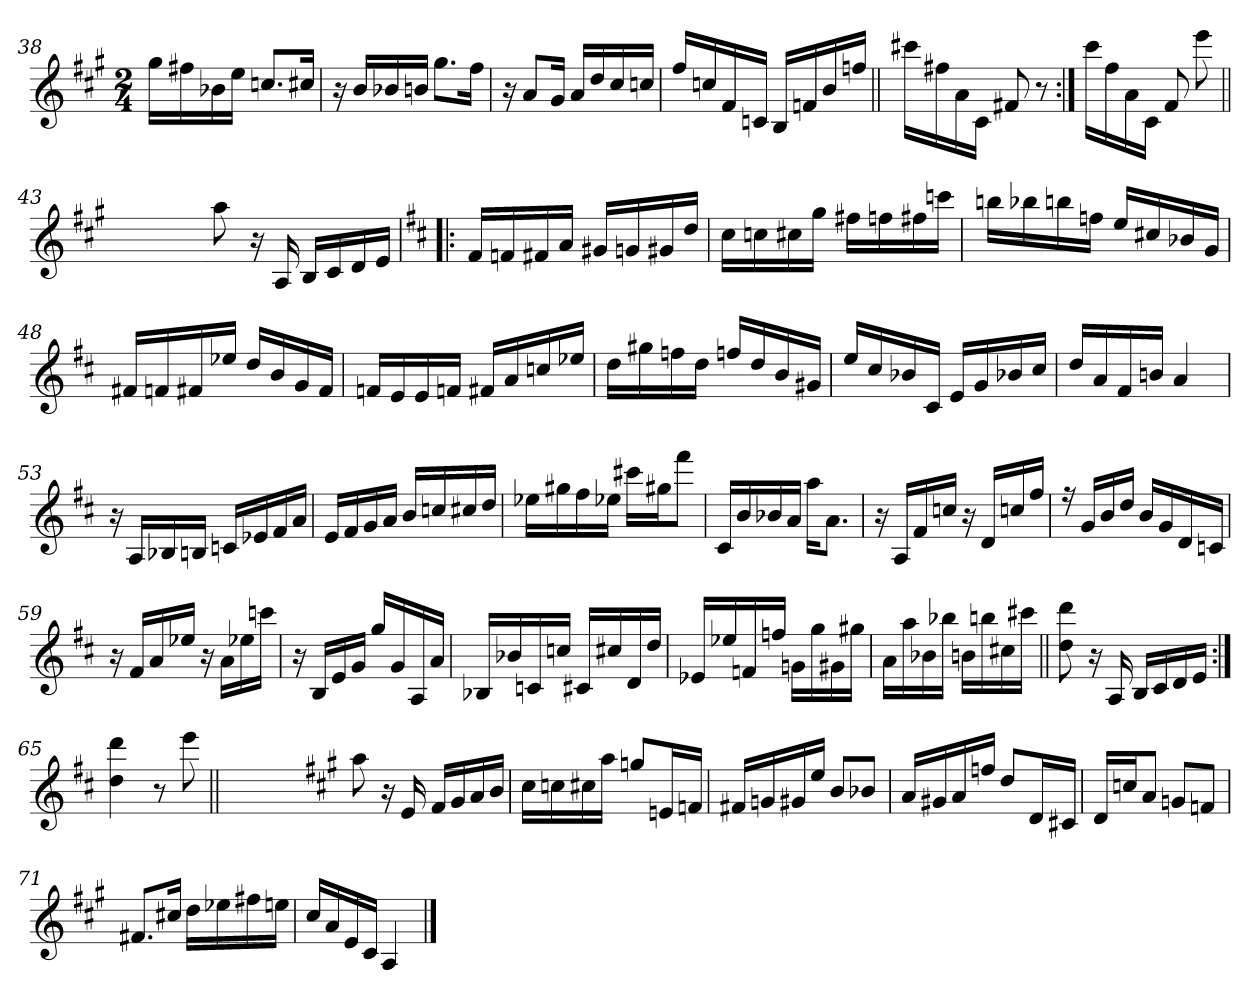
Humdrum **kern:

**kern
*part1
*staff1
*clefG2
*k[f#c#g#]
*A:
*M2/4
=38
16gg#\LL
16ff#X\
16b-X\
16ee\JJ
8.ccn/L
16cc#X/Jk
=39
16r
16b/LL
16b-X/
16bn/JJ
8.gg#\L
16ff#\Jk
=40
16r
8a/L
16g#/Jk
16a/LL
16dd/
16cc#/
16ccn/JJ
!!LO:PB:g=z
=41
16ff#/LL
16ccn/
16f#/
16cn/JJ
16B/LL
16fn/
16b/
16ffn/JJ
=42||
16ccc#X\LL
16ff#X\
16a\
16c#\JJ
8f#X/
8r
=43:|!
16ccc#\LL
16ff#\
16a\
16c#\JJ
8f#/
8eee\
=43X431||
2ryy
!!LO:LB:g=z
=44-
8aa\
16r
16A/
16B/LL
16c#/
16d/
16e/JJ
=45!|:
*k[f#c#]
*D:
16f#/LL
16fn/
16f#X/
16a/JJ
16g#X/LL
16gn/
16g#X/
16dd/JJ
=46
16cc#\LL
16ccn\
16cc#X\
16gg\JJ
16ff#X\LL
16ffn\
16ff#X\
16cccn\JJ
=47
16bbn\LL
16bb-X\
16bbn\
16ffn\JJ
16ee/LL
16cc#X/
16b-X/
16g/JJ
!!LO:LB:g=z
=48
16f#X/LL
16fn/
16f#X/
16ee-X/JJ
16dd/LL
16b/
16g/
16f#/JJ
=49
16fn/LL
16e/
16e/
16fn/JJ
16f#X/LL
16a/
16ccn/
16ee-X/JJ
=50
16dd\LL
16gg#X\
16ffn\
16dd\JJ
16ffn/LL
16dd/
16b/
16g#X/JJ
=51
16ee/LL
16cc#/
16b-X/
16c#/JJ
16e/LL
16g/
16b-X/
16cc#/JJ
!!LO:LB:g=z
=52
16dd/LL
16a/
16f#/
16bn/JJ
4a/
=53
16r
16A/LL
16B-X/
16Bn/JJ
16cn/LL
16e-X/
16f#/
16a/JJ
=54
16e/LL
16f#/
16g/
16a/JJ
16b/LL
16ccn/
16cc#X/
16dd/JJ
=55
16ee-X\LL
16gg#X\
16ff#\
16ee-X\JJ
16ccc#X\LL
16gg#X\J
8fff#\J
!!LO:LB:g=z
=56
16c#/LL
16b/
16b-X/
16a/JJ
16aa\KL
8.a\J
=57
16r
16A/LL
16f#/
16ccn/JJ
16r
16d/LL
16ccn/
16ff#/JJ
=58
16ree
16g/LL
16b/
16dd/JJ
16b/LL
16g/
16d/
16cn/JJ
=59
16r
16f#/LL
16a/
16ee-X/JJ
16r
16a\LL
16ee-X\
16cccn\JJ
!!LO:LB:g=z
=60
16r
16B/LL
16e/
16g/JJ
16gg/LL
16g/
16A/
16a/JJ
=61
16B-X/LL
16b-X/
16cn/
16ccn/JJ
16c#X/LL
16cc#X/
16d/
16dd/JJ
=62
16e-/LL
16ee-X/
16fn/
16ffn/JJ
16gn\LL
16gg\
16g#X\
16gg#X\JJ
=63
16a\LL
16aa\
16b-X\
16bb-X\JJ
16bn\LL
16bbn\
16cc#X\
16ccc#X\JJ
!!LO:LB:g=z
=64||
8dd\ 8ddd\
16r
16A/
16B/LL
16c#/
16d/
16e/JJ
=65:|!
4dd\ 4ddd\
8r
8eee\
=65X652||
2ryy
!!LO:LB:g=z
=66-
*k[f#c#g#]
*A:
8aa\
16r
16e/
16f#/LL
16g#/
16a/
16b/JJ
=67
16cc#\LL
16ccn\
16cc#X\
16aa\JJ
8ggn/L
16en/L
16fn/JJ
=68
16f#X/LL
16gn/
16g#X/
16ee/JJ
8b/L
8b-X/J
!!LO:LB:g=z
=69
16a/LL
16g#X/
16a/
16ffn/JJ
8dd/L
16d/L
16c#X/JJ
=70
16d/LL
16ccn/J
8a/J
8gn/L
8fn/J
=71
8.f#X/L
16cc#X/Jk
16dd\LL
16ee-X\
16ff#X\
16een\JJ
=72
16cc#/LL
16a/
16e/
16c#/JJ
4A/
==
*-
